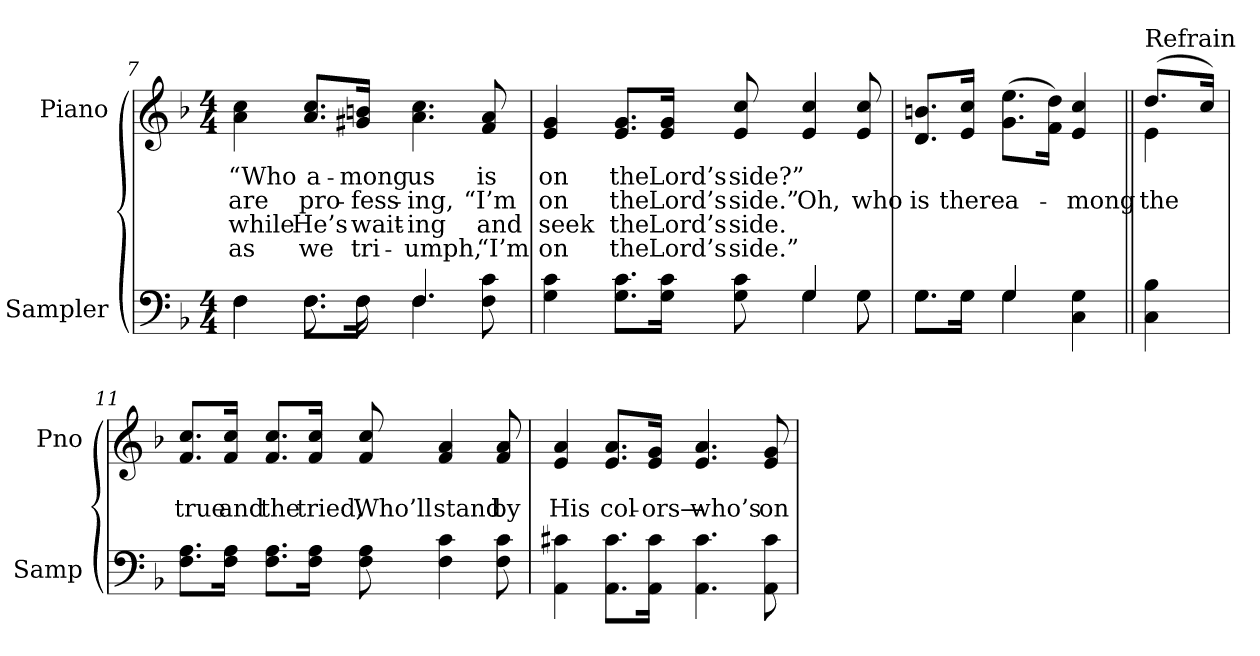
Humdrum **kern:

**kern	**kern	**text	**text	**text	**text
*part2	*part1	*part1	*part1	*part1	*part1
*staff2	*staff1	*staff1	*staff1	*staff1	*staff1
*I"Sampler	*I"Piano	*	*	*	*
*I'Samp	*I'Pno	*	*	*	*
*clefF4	*clefG2	*	*	*	*
*k[b-]	*k[b-]	*	*	*	*
*F:	*F:	*	*	*	*
*M4/4	*M4/4	*	*	*	*
=7	=7	=7	=7	=7	=7
*^	*	*	*	*	*
4F\	4F	4a 4cc	“Who	are	while	as
8.F\L	8.F	8.a/ 8.cc/L	a-	pro-	He’s	we
16F\Jk	16F	16g#X/ 16bn/Jk	-mong	-fess-	wait-	tri-
4.F/	4.F	4.a 4.cc	us	-ing,	-ing	-umph,
8F 8c	8ryy	8f 8a	is	“I’m	and	“I’m
=8	=8	=8	=8	=8	=8	=8
4G 4c	8ryy	4e 4g	on	on	seek	on
*v	*v	*	*	*	*	*
8.G\ 8.c\L	8.e/ 8.g/L	the	the	the	the
16G\ 16c\Jk	16e/ 16g/Jk	Lord’s	Lord’s	Lord’s	Lord’s
8G 8c	8e 8cc	side?”	side.”	side.	side.”
*^	*	*	*	*	*
4G/	4G	4e 4cc	.	Oh,	.	.
8G\	8G	8e 8cc	.	who	.	.
=9	=9	=9	=9	=9	=9	=9
8.G\L	8.G\L	8.d/ 8.bn/L	.	is	.	.
16G\Jk	16G\Jk	16e/ 16cc/Jk	.	there	.	.
4G/	4G	(8.g\ 8.ee\L	.	a-	.	.
.	.	16f\ 16dd\Jk)	.	.	.	.
4C 4G	4ryy	4e 4cc	.	-mong	.	.
=10||	=10||	=10||	=10||	=10||	=10||	=10||
*	*	*^	*	*	*	*
!	!	!LO:TX:t=Refrain	!	!	!	!	!
*v	*v	*	*	*	*	*	*
4C 4B-	(8.dd/L	4e	.	the	.	.
.	16cc/Jk)	.	.	.	.	.
*	*v	*v	*	*	*	*
=11	=11	=11	=11	=11	=11
8.F\ 8.A\L	8.f/ 8.cc/L	.	true	.	.
16F\ 16A\Jk	16f/ 16cc/Jk	.	and	.	.
8.F\ 8.A\L	8.f/ 8.cc/L	.	the	.	.
16F\ 16A\Jk	16f/ 16cc/Jk	.	tried,	.	.
8F 8A	8f 8cc	.	Who’ll	.	.
4F 4c	4f 4a	.	stand	.	.
8F 8c	8f 8a	.	by	.	.
=12	=12	=12	=12	=12	=12
4AA 4c#X	4e 4a	.	His	.	.
8.AA\ 8.c#\L	8.e/ 8.a/L	.	col-	.	.
16AA\ 16c#\Jk	16e/ 16g/Jk	.	-ors—	.	.
4.AA 4.c#	4.e 4.a	.	who’s	.	.
8AA 8c#	8e 8g	.	on	.	.
=	=	=	=	=	=
*-	*-	*-	*-	*-	*-
